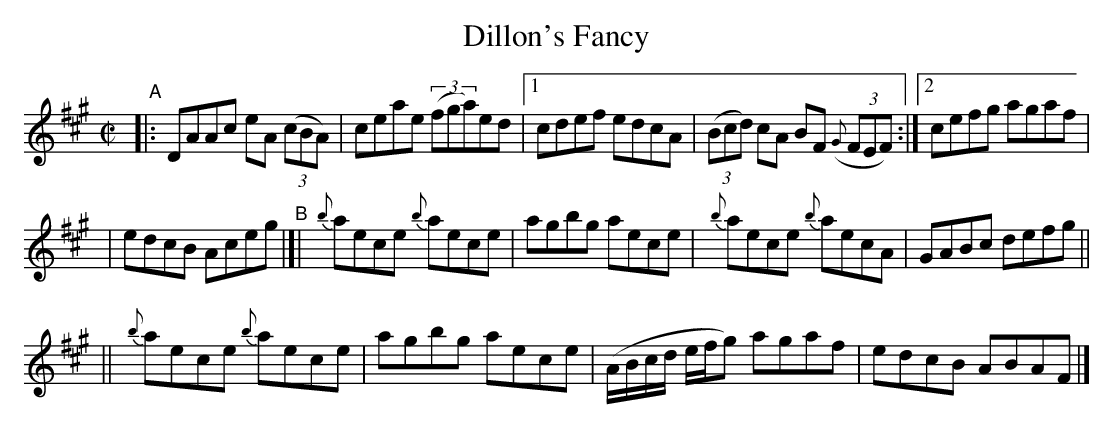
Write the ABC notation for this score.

X:1
T: Dillon's Fancy
M: C|
L: 1/8
K: A
"^A"\
|: DAAc eA (3(cBA) | ceae (3(fga)ed |[1 cdef edcA | (3(Bcd) cA BF (3({G}FEF) :|[2 cefg agaf |
| edcB Aceg "^B"|[| {b}aece {b}aece | agbg aece | {b}aece {b}aecA | GABc defg ||
|| {b}aece {b}aece | agbg aece | (A/B/c/d/ e/f/g) agaf | edcB ABAF |]
